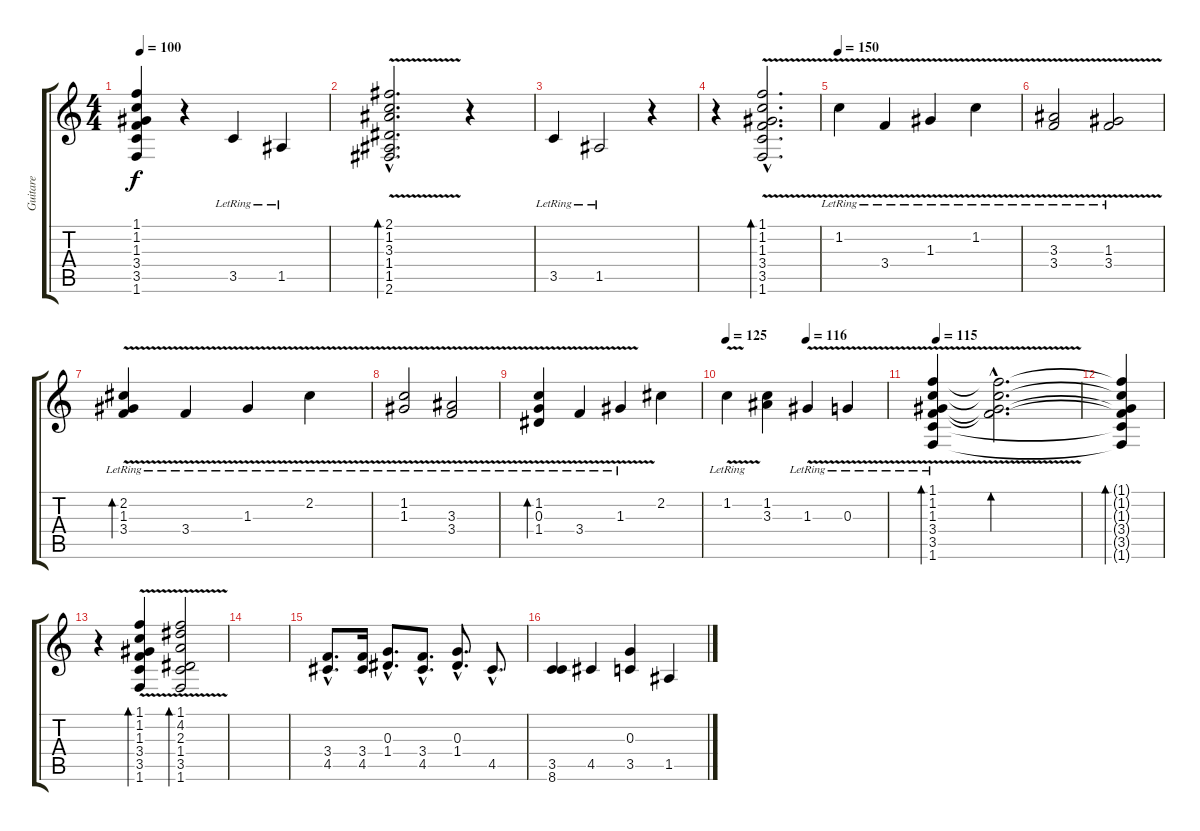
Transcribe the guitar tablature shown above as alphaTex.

\track ("Guitare" "Guitare") {instrument electricguitarjazz}
\staff {score tabs}
\tuning (E4 B3 G3 D3 A2 E2) {hide}
\ts (4 4)
\tempo 100
\clef g2
\ks c
(1.1{t} 1.2{t} 1.3{t} 3.4{t} 3.5{t} 1.6{t}).4{dy f} r.4 3.5{lr}.4 1.5{lr}.4 |
(2.1{v hac} 1.2{hac} 3.3{hac} 1.4{hac} 1.5{hac} 2.6{hac}).2{d bd 480} r.4 |
3.5{lr}.4 1.5{lr}.2 r.4 |
r.4 (1.1{v hac} 1.2{hac} 1.3{hac} 3.4{hac} 3.5{hac} 1.6{hac}).2{d bd 480} |
\tempo 150
1.2{v lr}.4 3.4{v lr}.4 1.3{v lr}.4 1.2{v lr}.4 |
(3.3{v lr} 3.4{lr}).2 (1.3{v lr} 3.4{lr}).2 |
(2.2{v lr} 1.3{lr} 3.4{lr}).4{bd 240} 3.4{v lr}.4 1.3{v lr}.4 2.2{v lr}.4 |
(1.2{v lr} 1.3{lr}).2 (3.3{v lr} 3.4{lr}).2 |
(1.2{v lr} 0.3{lr} 1.4{lr}).4{bd 120} 3.4{v lr}.4 1.3{v lr}.4 2.2.4 |
\tempo 125
\tempo (116 0.5)
1.2{v lr}.4 (1.2 3.3).4 1.3{v lr}.4 0.3{v lr}.4 |
\tempo 115
(1.1 1.2 1.3{v lr} 3.4 3.5 1.6).4{bd 240} (1.1{hac t} 1.2{hac t} 1.3{hac t} 3.4{hac t}).2{d bd 480} |
(1.1{t} 1.2{t} 1.3{t} 3.4{t} 3.5{t} 1.6{t}).4{bd 240} |
r.4 (1.1{v} 1.2 1.3 3.4 3.5 1.6).4{bd 480} (1.1{v} 4.2 2.3 1.4 3.5 1.6).2{bd 480} |
|
(3.4{hac} 4.5{hac}).8{d} (3.4 4.5).16 (0.3{hac} 1.4{hac}).8{d} (3.4{hac} 4.5{hac}).8{d} (0.3{hac} 1.4{hac}).8{d} 4.5{hac}.8{d} |
(3.5 8.6).4 4.5.4 (0.3 3.5).4 1.5.4
